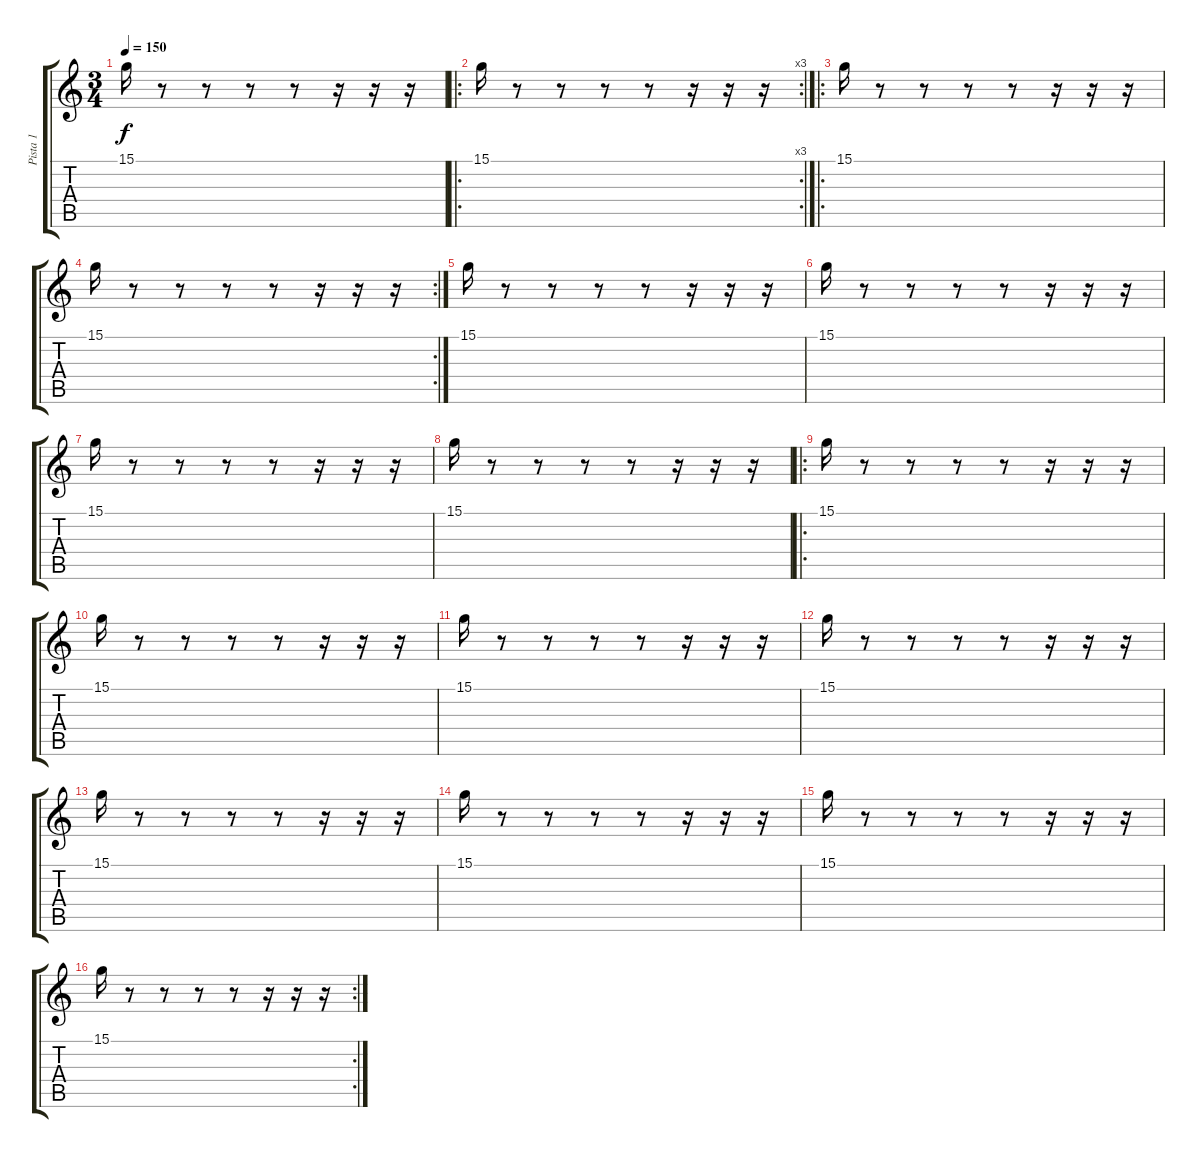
\track ("Pista 1" "Pista 1") {instrument lead8bassandlead}
\staff {score tabs}
\tuning (E4 B3 G3 D3 A2 E2) {hide}
\ts (3 4)
\tempo 150
\clef g2
\ks c
15.1.16{dy f instrument lead8bassandlead} r.8 r.8 r.8 r.8 r.16 r.16 r.16 |
\ro
\rc 3
15.1.16 r.8 r.8 r.8 r.8 r.16 r.16 r.16 |
\ro
15.1.16 r.8 r.8 r.8 r.8 r.16 r.16 r.16 |
\rc 2
15.1.16 r.8 r.8 r.8 r.8 r.16 r.16 r.16 |
15.1.16 r.8 r.8 r.8 r.8 r.16 r.16 r.16 |
15.1.16 r.8 r.8 r.8 r.8 r.16 r.16 r.16 |
15.1.16 r.8 r.8 r.8 r.8 r.16 r.16 r.16 |
15.1.16 r.8 r.8 r.8 r.8 r.16 r.16 r.16 |
\ro
15.1.16 r.8 r.8 r.8 r.8 r.16 r.16 r.16 |
15.1.16 r.8 r.8 r.8 r.8 r.16 r.16 r.16 |
15.1.16 r.8 r.8 r.8 r.8 r.16 r.16 r.16 |
15.1.16 r.8 r.8 r.8 r.8 r.16 r.16 r.16 |
15.1.16 r.8 r.8 r.8 r.8 r.16 r.16 r.16 |
15.1.16 r.8 r.8 r.8 r.8 r.16 r.16 r.16 |
15.1.16 r.8 r.8 r.8 r.8 r.16 r.16 r.16 |
\rc 2
15.1.16 r.8 r.8 r.8 r.8 r.16 r.16 r.16
